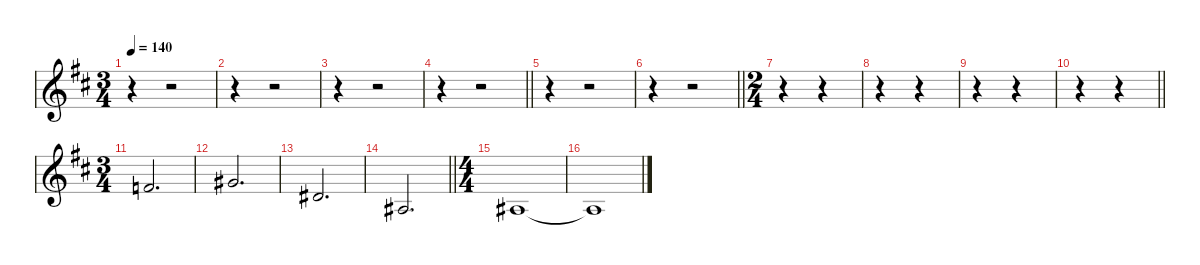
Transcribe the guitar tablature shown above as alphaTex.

\defaultSystemsLayout 4
\hideDynamics
\bracketExtendMode nobrackets
\singleTrackTrackNamePolicy hidden
\multiTrackTrackNamePolicy hidden
\otherSystemsTrackNameOrientation horizontal
\track ("Piste 8" "led.synth.") {instrument lead8bassandlead}
\staff {score}
\tuning (E4 B3 G3 D3 A2 E2)
\ts (3 4)
\tempo 140
\clef g2
\ks d
r.4{dy f beam Down} r.2{beam Down} |
r.4{beam Down} r.2{beam Down} |
r.4{beam Down} r.2{beam Down} |
\barLineRight lightlight
r.4{beam Down} r.2{beam Down} |
r.4{beam Down} r.2{beam Down} |
\barLineRight lightlight
r.4{beam Down} r.2{beam Down} |
\ts (2 4)
r.4{beam Down} r.4{beam Down} |
r.4{beam Down} r.4{beam Down} |
r.4{beam Down} r.4{beam Down} |
\barLineRight lightlight
r.4{beam Down} r.4{beam Down} |
\ts (3 4)
6.2{acc forcenatural}.2{d instrument tubularbells beam Up} |
9.2{acc #}.2{d beam Up} |
4.2{acc #}.2{d beam Up} |
\barLineRight lightlight
3.3{acc #}.2{d beam Up} |
\ts (4 4)
3.3{acc #}.1{beam Up} |
3.3{t acc #}.1{beam Up}
